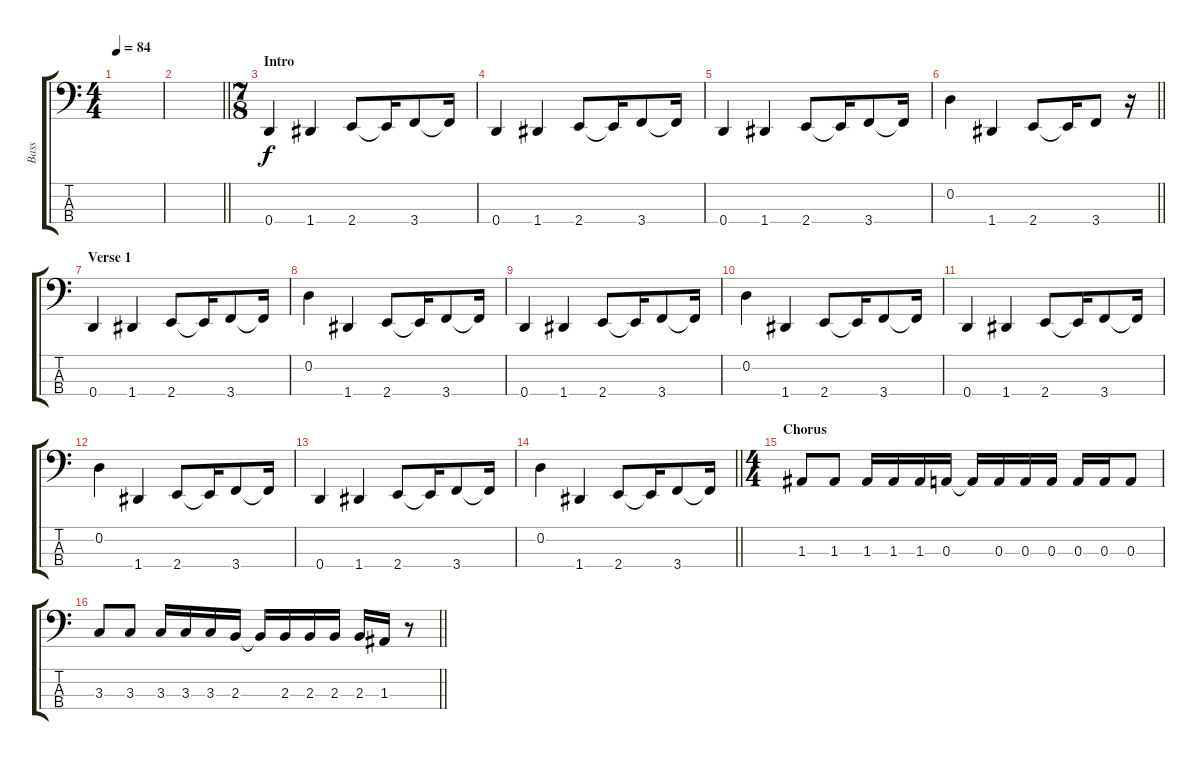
\track ("Bass" "Bass") {instrument electricbasspick}
\staff {score tabs}
\tuning (G2 D2 A1 D1) {hide}
\ts (4 4)
\tempo 84
\clef f4
\ks c
|
\barLineRight lightlight
|
\ts (7 8)
\section ("" "Intro")
0.4.4 1.4.4 2.4.8 2.4{t}.16 3.4.8 3.4{t}.16 |
0.4.4 1.4.4 2.4.8 2.4{t}.16 3.4.8 3.4{t}.16 |
0.4.4 1.4.4 2.4.8 2.4{t}.16 3.4.8 3.4{t}.16 |
\barLineRight lightlight
0.2.4 1.4.4 2.4.8 2.4{t}.16 3.4.8 r.16 |
\section ("" "Verse 1")
0.4.4 1.4.4 2.4.8 2.4{t}.16 3.4.8 3.4{t}.16 |
0.2.4 1.4.4 2.4.8 2.4{t}.16 3.4.8 3.4{t}.16 |
0.4.4 1.4.4 2.4.8 2.4{t}.16 3.4.8 3.4{t}.16 |
0.2.4 1.4.4 2.4.8 2.4{t}.16 3.4.8 3.4{t}.16 |
0.4.4 1.4.4 2.4.8 2.4{t}.16 3.4.8 3.4{t}.16 |
0.2.4 1.4.4 2.4.8 2.4{t}.16 3.4.8 3.4{t}.16 |
0.4.4 1.4.4 2.4.8 2.4{t}.16 3.4.8 3.4{t}.16 |
\barLineRight lightlight
0.2.4 1.4.4 2.4.8 2.4{t}.16 3.4.8 3.4{t}.16 |
\ts (4 4)
\section ("" "Chorus")
1.3.8 1.3.8 1.3.16 1.3.16 1.3.16 0.3.16 0.3{t}.16 0.3.16 0.3.16 0.3.16 0.3.16 0.3.16 0.3.8 |
\barLineRight lightlight
3.3.8 3.3.8 3.3.16 3.3.16 3.3.16 2.3.16 2.3{t}.16 2.3.16 2.3.16 2.3.16 2.3.16 1.3.16 r.8
